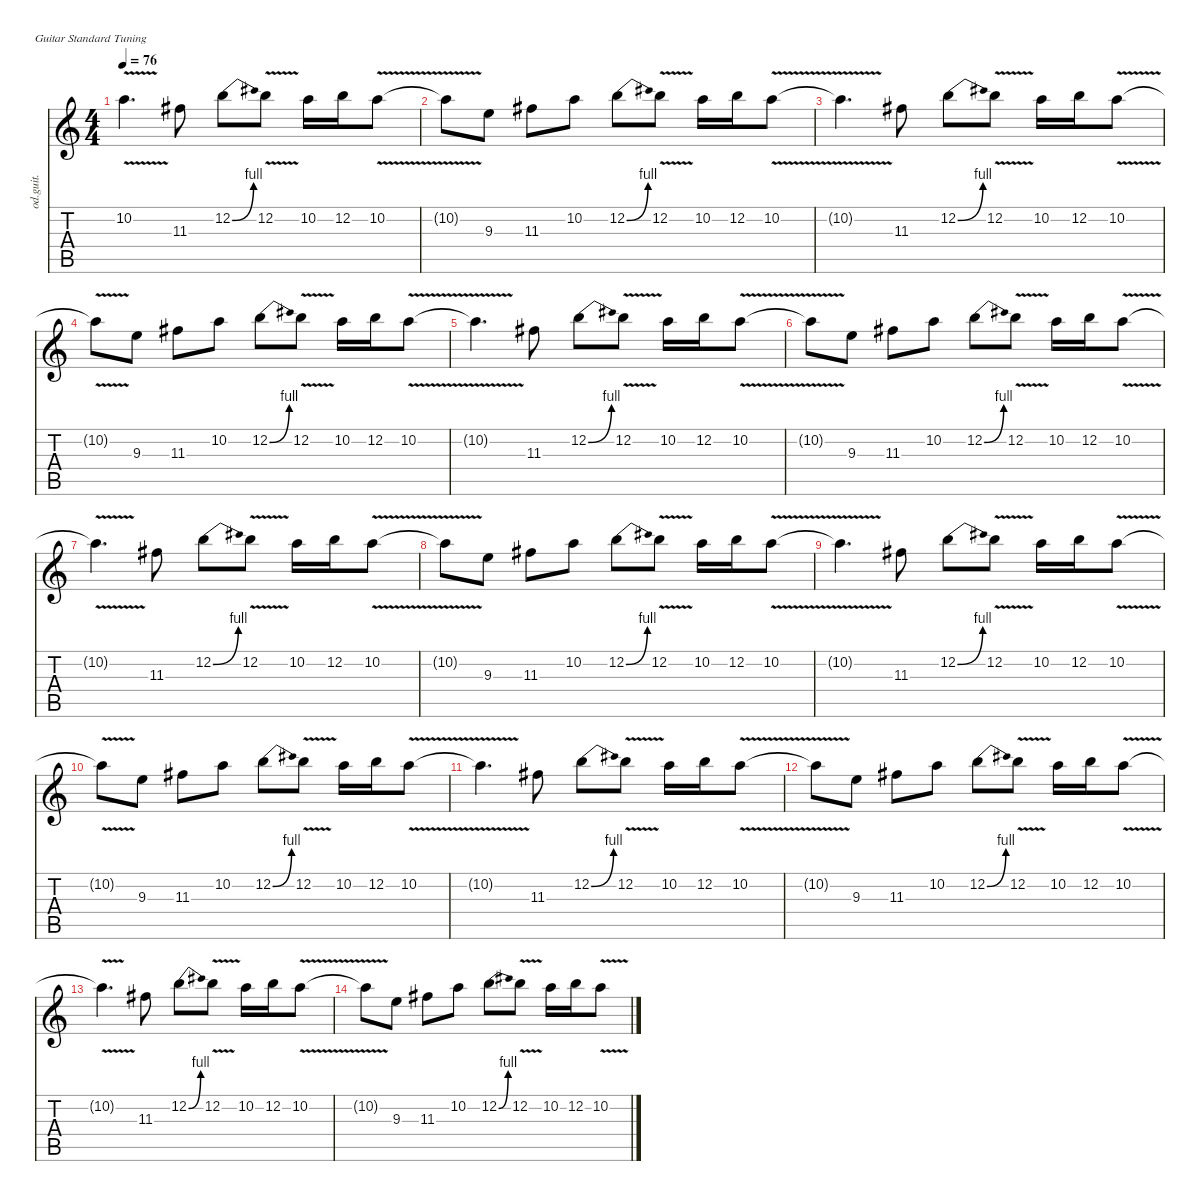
\defaultSystemsLayout 4
\hideDynamics
\bracketExtendMode nobrackets
\otherSystemsTrackNameOrientation horizontal
\track ("Fill Guitar #2" "od.guit.") {instrument overdrivenguitar}
\staff {score tabs}
\tuning (E4 B3 G3 D3 A2 E2)
\ts (4 4)
\tempo 76
\clef g2
\ks c
10.2{v t}.4{d dy f beam Down} 11.3{acc #}.8{dy mf beam Down} 12.2{be (bend 0 0 30 4)}.8{beam Down} 12.2{v}.8{beam Down} 10.2.16{beam Down} 12.2.16{beam Down} 10.2{v}.8{beam Down} |
10.2{v t}.8{dy f beam Down} 9.3.8{dy mf beam Down} 11.3{acc #}.8{beam Down} 10.2.8{beam Down} 12.2{be (bend 0 0 30 4)}.8{beam Down} 12.2{v}.8{beam Down} 10.2.16{beam Down} 12.2.16{beam Down} 10.2{v}.8{beam Down} |
10.2{v t}.4{d dy f beam Down} 11.3{acc #}.8{dy mf beam Down} 12.2{be (bend 0 0 30 4)}.8{beam Down} 12.2{v}.8{beam Down} 10.2.16{beam Down} 12.2.16{beam Down} 10.2{v}.8{beam Down} |
10.2{v t}.8{dy f beam Down} 9.3.8{dy mf beam Down} 11.3{acc #}.8{beam Down} 10.2.8{beam Down} 12.2{be (bend 0 0 30 4)}.8{beam Down} 12.2{v}.8{beam Down} 10.2.16{beam Down} 12.2.16{beam Down} 10.2{v}.8{beam Down} |
10.2{v t}.4{d dy f beam Down} 11.3{acc #}.8{dy mf beam Down} 12.2{be (bend 0 0 30 4)}.8{beam Down} 12.2{v}.8{beam Down} 10.2.16{beam Down} 12.2.16{beam Down} 10.2{v}.8{beam Down} |
10.2{v t}.8{dy f beam Down} 9.3.8{dy mf beam Down} 11.3{acc #}.8{beam Down} 10.2.8{beam Down} 12.2{be (bend 0 0 30 4)}.8{beam Down} 12.2{v}.8{beam Down} 10.2.16{beam Down} 12.2.16{beam Down} 10.2{v}.8{beam Down} |
10.2{v t}.4{d dy f beam Down} 11.3{acc #}.8{dy mf beam Down} 12.2{be (bend 0 0 30 4)}.8{beam Down} 12.2{v}.8{beam Down} 10.2.16{beam Down} 12.2.16{beam Down} 10.2{v}.8{beam Down} |
10.2{v t}.8{dy f beam Down} 9.3.8{dy mf beam Down} 11.3{acc #}.8{beam Down} 10.2.8{beam Down} 12.2{be (bend 0 0 30 4)}.8{beam Down} 12.2{v}.8{beam Down} 10.2.16{beam Down} 12.2.16{beam Down} 10.2{v}.8{beam Down} |
10.2{v t}.4{d dy f beam Down} 11.3{acc #}.8{dy mf beam Down} 12.2{be (bend 0 0 30 4)}.8{beam Down} 12.2{v}.8{beam Down} 10.2.16{beam Down} 12.2.16{beam Down} 10.2{v}.8{beam Down} |
10.2{v t}.8{dy f beam Down} 9.3.8{dy mf beam Down} 11.3{acc #}.8{beam Down} 10.2.8{beam Down} 12.2{be (bend 0 0 30 4)}.8{beam Down} 12.2{v}.8{beam Down} 10.2.16{beam Down} 12.2.16{beam Down} 10.2{v}.8{beam Down} |
10.2{v t}.4{d dy f beam Down} 11.3{acc #}.8{dy mf beam Down} 12.2{be (bend 0 0 30 4)}.8{beam Down} 12.2{v}.8{beam Down} 10.2.16{beam Down} 12.2.16{beam Down} 10.2{v}.8{beam Down} |
10.2{v t}.8{dy f beam Down} 9.3.8{dy mf beam Down} 11.3{acc #}.8{beam Down} 10.2.8{beam Down} 12.2{be (bend 0 0 30 4)}.8{beam Down} 12.2{v}.8{beam Down} 10.2.16{beam Down} 12.2.16{beam Down} 10.2{v}.8{beam Down} |
10.2{v t}.4{d dy f beam Down} 11.3{acc #}.8{dy mf beam Down} 12.2{be (bend 0 0 30 4)}.8{beam Down} 12.2{v}.8{beam Down} 10.2.16{beam Down} 12.2.16{beam Down} 10.2{v}.8{beam Down} |
10.2{v t}.8{dy f beam Down} 9.3.8{dy mf beam Down} 11.3{acc #}.8{beam Down} 10.2.8{beam Down} 12.2{be (bend 0 0 30 4)}.8{beam Down} 12.2{v}.8{beam Down} 10.2.16{beam Down} 12.2.16{beam Down} 10.2{v}.8{beam Down}
